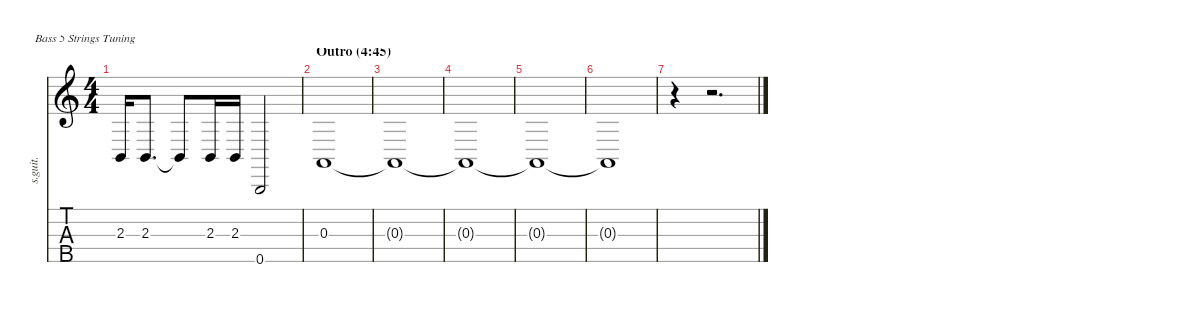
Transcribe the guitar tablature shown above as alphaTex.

\defaultSystemsLayout 4
\hideDynamics
\bracketExtendMode nobrackets
\track ("5 - String Bass" "s.guit.") {instrument electricbassfinger}
\staff {score tabs}
\tuning (G2 D2 A1 E1 B0)
\ts (4 4)
\tempo (78 hide)
\clef g2
\ks c
2.3.16{dy mf} 2.3.8{d} 2.3{t}.8 2.3.16 2.3.16 0.5.2 |
\section ("" "Outro (4:45)")
0.3.1 |
0.3{t}.1 |
0.3{t}.1 |
0.3{t}.1 |
0.3{t}.1 |
r.4 r.2{d}
